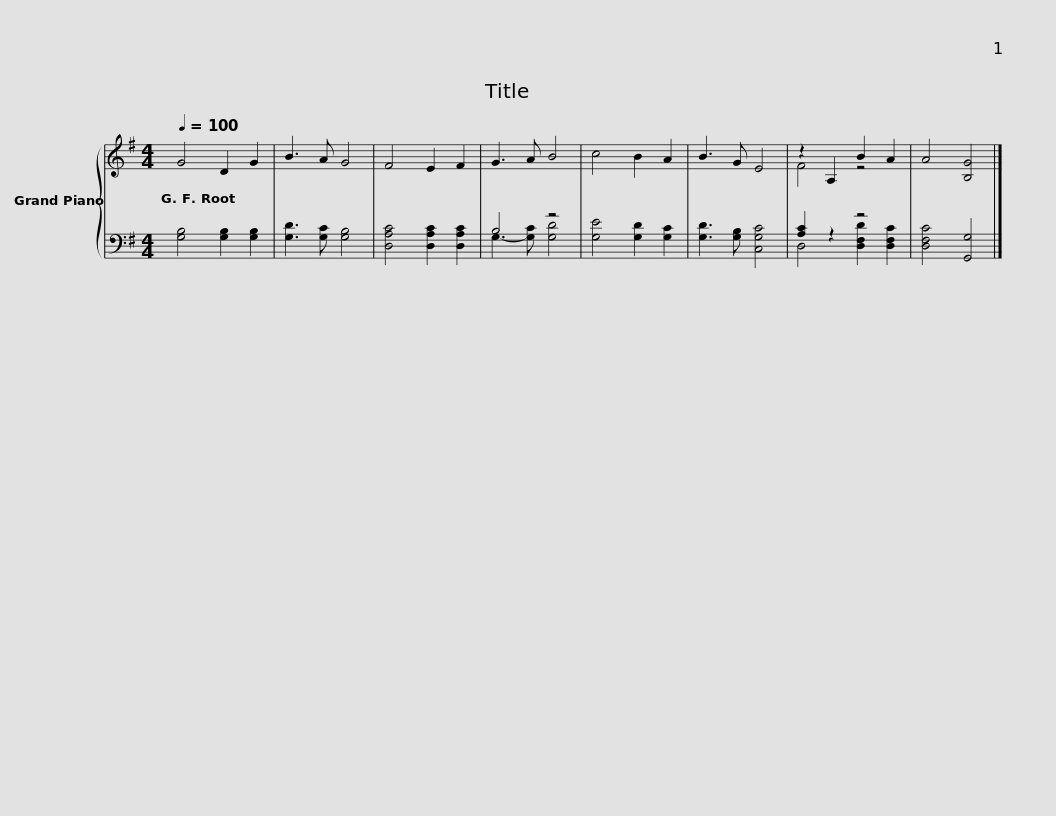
X:1
%%score { ( 1 4 ) | ( 2 3 ) }
L:1/8
Q:1/4=100
M:4/4
I:linebreak $
K:G
V:1 treble
V:4 treble
V:2 bass
V:3 bass
V:1
 G4 D2 G2 | B3 A G4 | F4 E2 F2 | G3 A B4 | c4 B2 A2 | %5
 B3 G E4 | z2 A,2 B2 A2 | A4 [B,G]4 |] %8
V:2
 [G,B,]4 [G,B,]2 [G,B,]2 | [G,D]3 [G,C] [G,B,]4 | [D,A,C]4 [D,A,C]2 [D,A,C]2 | B,4 z4 | [G,E]4 [G,D]2 [G,C]2 | %5
 [G,D]3 [G,B,] [C,G,C]4 | [A,C]2 z2 z4 | [D,F,C]4 [G,,G,]4 |] %8
V:3
 x8 | x8 | x8 | G,3- [G,C] [G,D]4 | x8 | %5
 x8 | D,4 [D,F,D]2 [D,F,C]2 | x8 |] %8
V:4
 x8 | x8 | x8 | x8 | x8 | %5
 x8 | F4 z4 | x8 |] %8
